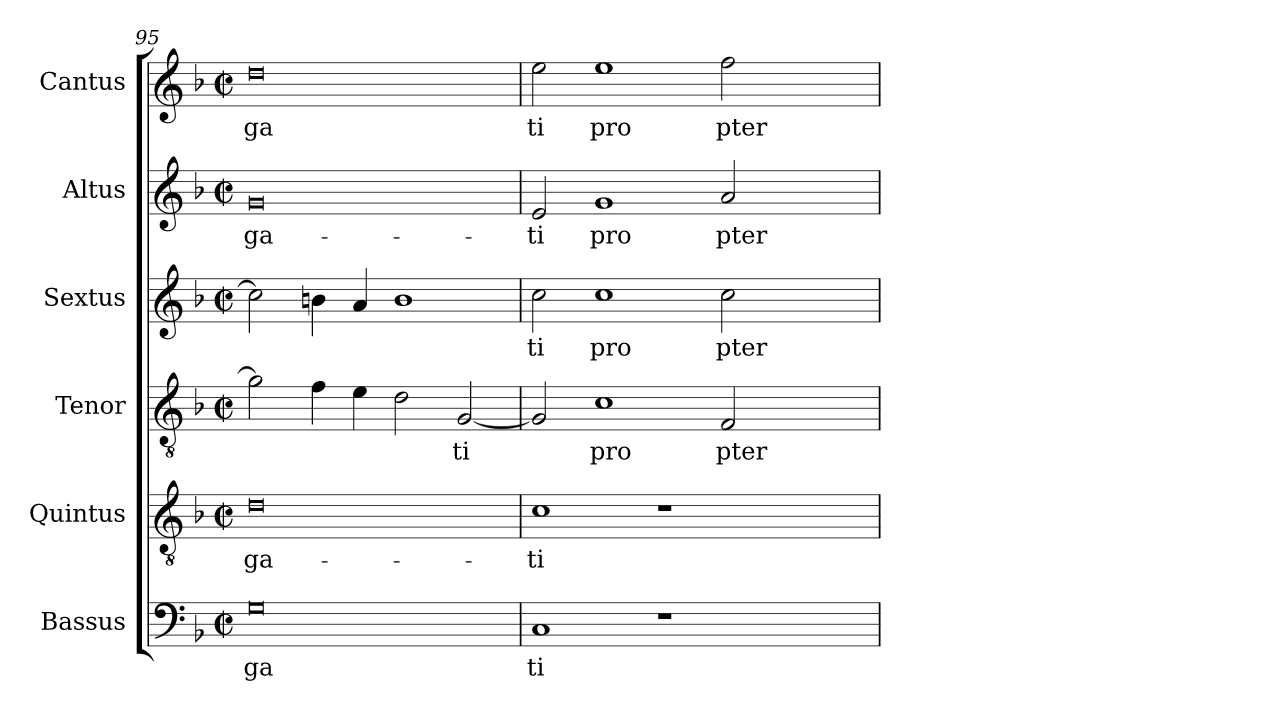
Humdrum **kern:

**kern	**text	**kern	**text	**kern	**text	**kern	**text	**kern	**text	**kern	**text
*part6	*part6	*part5	*part5	*part4	*part4	*part3	*part3	*part2	*part2	*part1	*part1
*staff6	*staff6	*staff5	*staff5	*staff4	*staff4	*staff3	*staff3	*staff2	*staff2	*staff1	*staff1
*I"Bassus	*	*I"Quintus	*	*I"Tenor	*	*I"Sextus	*	*I"Altus	*	*I"Cantus	*
*clefF4	*	*clefGv2	*	*clefGv2	*	*clefG2	*	*clefG2	*	*clefG2	*
*k[b-]	*	*k[b-]	*	*k[b-]	*	*k[b-]	*	*k[b-]	*	*k[b-]	*
*F:	*	*F:	*	*F:	*	*F:	*	*F:	*	*F:	*
*M2/2	*	*M2/2	*	*M2/2	*	*M2/2	*	*M2/2	*	*M2/2	*
*met(c|)	*	*met(c|)	*	*met(c|)	*	*met(c|)	*	*met(c|)	*	*met(c|)	*
=95	=95	=95	=95	=95	=95	=95	=95	=95	=95	=95	=95
!	!LO:LY:b:cj	!	!LO:LY:b:cj	!	!	!	!	!	!LO:LY:b:cj	!	!LO:LY:b:cj
0G	ga	0d	-ga-	2g\]	.	2cc\]	.	0g	-ga-	0dd	ga
.	.	.	.	4f\	.	4b\	.	.	.	.	.
.	.	.	.	4e\	.	4a/	.	.	.	.	.
.	.	.	.	2d\	.	1b	.	.	.	.	.
!	!	!	!	!	!LO:LY:b:cj	!	!	!	!	!	!
.	.	.	.	[<2G/	ti	.	.	.	.	.	.
=96	=96	=96	=96	=96	=96	=96	=96	=96	=96	=96	=96
!	!LO:LY:b:cj	!	!LO:LY:b:cj	!	!	!	!LO:LY:b:cj	!	!LO:LY:b:cj	!	!LO:LY:b:cj
1C	ti	1c	-ti	2G/]	.	2cc\	-ti	2e/	-ti	2ee\	ti
!	!	!	!	!	!LO:LY:b:cj	!	!LO:LY:b:cj	!	!LO:LY:b:cj	!	!LO:LY:b:cj
.	.	.	.	1c	pro	1cc	pro	1g	pro	1ee	pro
!LO:N:vis=1	!	!LO:N:vis=1	!	!	!	!	!	!	!	!	!
0r	.	0r	.	.	.	.	.	.	.	.	.
!	!	!	!	!	!LO:LY:b:cj	!	!LO:LY:b:cj	!	!LO:LY:b:cj	!	!LO:LY:b:cj
.	.	.	.	2F/	pter	2cc\	pter	2a/	pter	2ff\	pter
.	.	.	.	1ryy	.	1ryy	.	1ryy	.	1ryy	.
=	=	=	=	=	=	=	=	=	=	=	=
*-	*-	*-	*-	*-	*-	*-	*-	*-	*-	*-	*-
